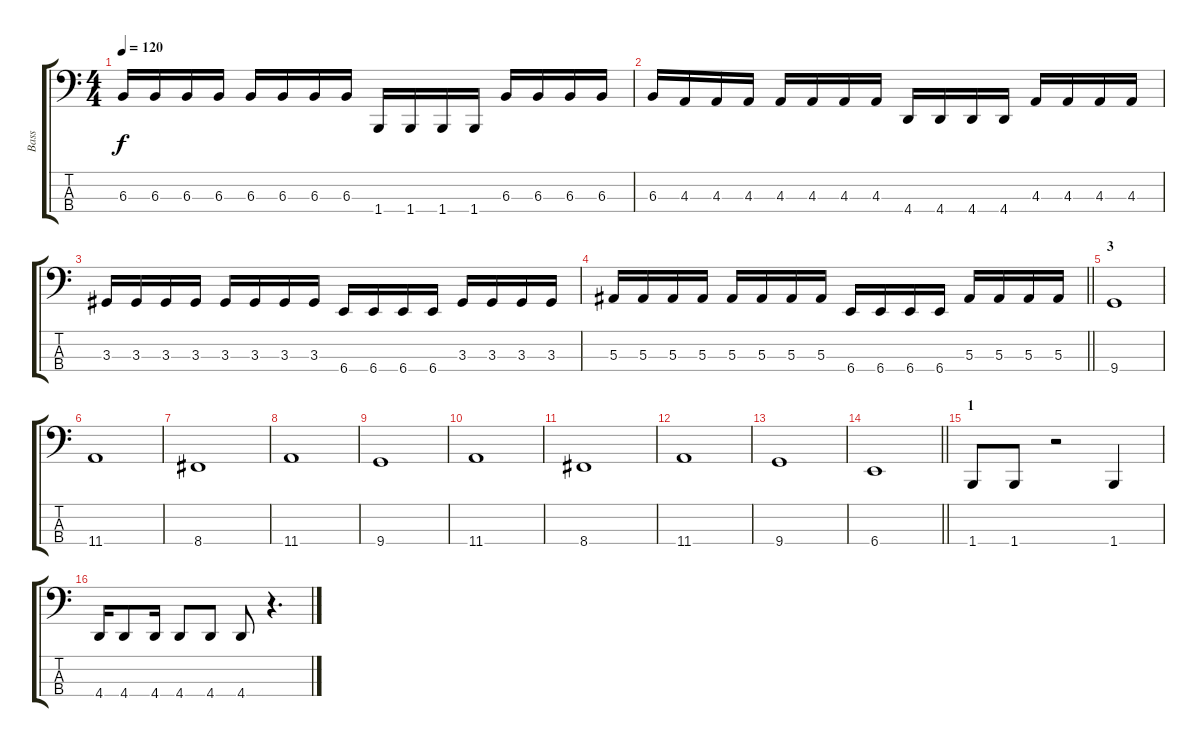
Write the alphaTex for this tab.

\track ("Bass" "Bass") {instrument electricbassfinger}
\staff {score tabs}
\tuning (Eb2 Bb1 F1 Bb0) {hide}
\ts (4 4)
\tempo 120
\clef f4
\ks c
6.3.16{dy f} 6.3.16 6.3.16 6.3.16 6.3.16 6.3.16 6.3.16 6.3.16 1.4.16 1.4.16 1.4.16 1.4.16 6.3.16 6.3.16 6.3.16 6.3.16 |
6.3.16 4.3.16 4.3.16 4.3.16 4.3.16 4.3.16 4.3.16 4.3.16 4.4.16 4.4.16 4.4.16 4.4.16 4.3.16 4.3.16 4.3.16 4.3.16 |
3.3.16 3.3.16 3.3.16 3.3.16 3.3.16 3.3.16 3.3.16 3.3.16 6.4.16 6.4.16 6.4.16 6.4.16 3.3.16 3.3.16 3.3.16 3.3.16 |
\barLineRight lightlight
5.3.16 5.3.16 5.3.16 5.3.16 5.3.16 5.3.16 5.3.16 5.3.16 6.4.16 6.4.16 6.4.16 6.4.16 5.3.16 5.3.16 5.3.16 5.3.16 |
\section ("" "3")
9.4.1 |
11.4.1 |
8.4.1 |
11.4.1 |
9.4.1 |
11.4.1 |
8.4.1 |
11.4.1 |
9.4.1 |
\barLineRight lightlight
6.4.1 |
\section ("" "1")
1.4.8 1.4.8 r.2 1.4.4 |
4.4.16 4.4.8 4.4.16 4.4.8 4.4.8 4.4.8 r.4{d}
